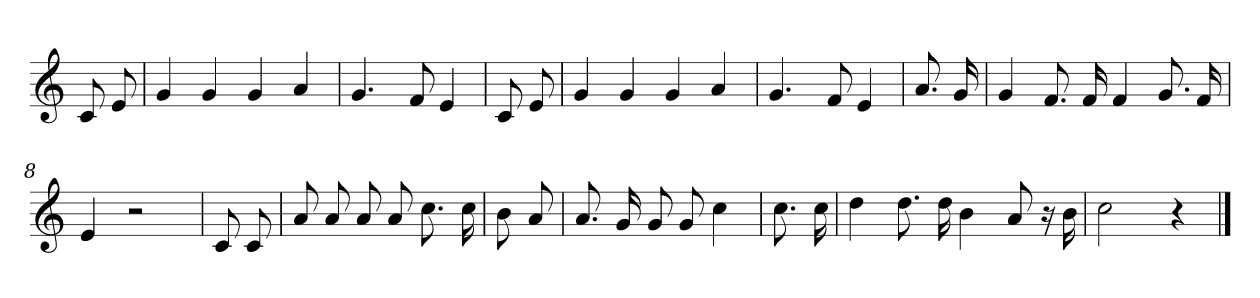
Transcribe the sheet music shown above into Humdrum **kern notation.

**kern
*part1
*staff1
*clefG2
*k[]
*C:
=
8c
8e
=1
4g
4g
4g
4a
=2
4.g
8f
4e
=3
8c
8e
=4
4g
4g
4g
4a
=5
4.g
8f
4e
=6
8.a
16g
=7
4g
8.f
16f
4f
8.g
16f
=8
4e
2r
=9
8c
8c
=10
8a
8a
8a
8a
8.cc
16cc
=11
8b
8a
=12
8.a
16g
8g
8g
4cc
=13
8.cc
16cc
=14
4dd
8.dd
16dd
4b
8a
16r
16b
=15
2cc
4r
==
*-
